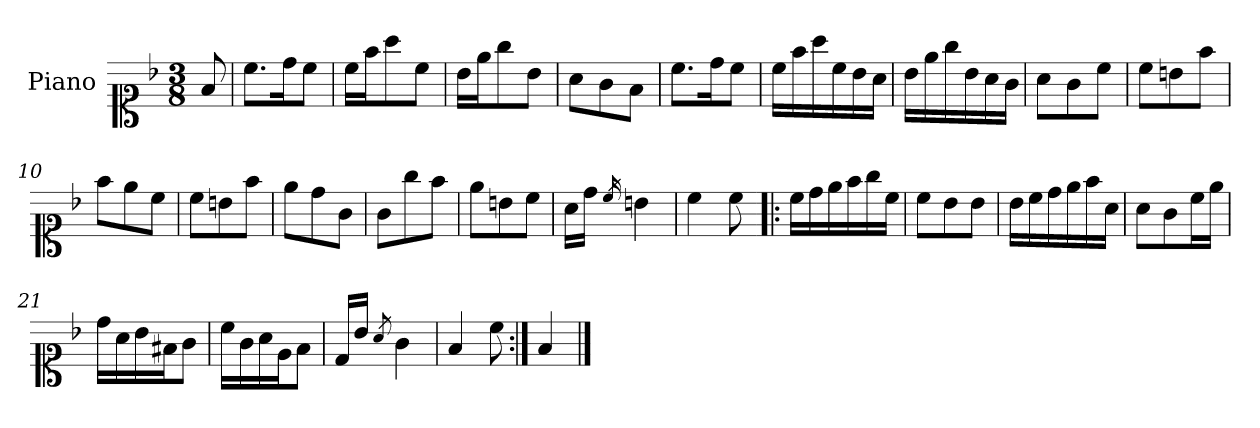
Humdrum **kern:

**kern
*part1
*staff1
*I"Piano
*I'Pno.
*clefC1
*k[b-]
*M3/8
=
8f/
=1
8.cc\L
16dd\K
8cc\J
=2
16cc\LL
16ff\J
8aa\
8cc\J
=3
16b-\LL
16ee\J
8gg\
8b-\J
=4
8a\L
8g\
8f\J
=5
8.cc\L
16dd\K
8cc\J
=6
16cc\LL
16ff\
16aa\
16cc\
16b-\
16a\JJ
=7
16b-\LL
16ee\
16gg\
16b-\
16a\
16g\JJ
=8
8a\L
8g\
8cc\J
!!LO:LB:g=z
=9
8cc\L
8bn\
8ff\J
=10
8ff\L
8ee\
8cc\J
=11
8cc\L
8bn\
8ff\J
=12
8ee\L
8dd\
8g\J
=13
8g\L
8gg\
8ff\J
=14
8ee\L
8bn\
8cc\J
=15
16a\LL
16dd\JJ
16qcc/
4bn\
=16
4cc\
8cc\
=17!|:
16cc\LL
16dd\
16ee\
16ff\
16gg\
16cc\JJ
!!LO:LB:g=z
=18
8cc\L
8b-\
8b-\J
=19
16b-\LL
16cc\
16dd\
16ee\
16ff\
16a\JJ
=20
8a\L
8g\
16cc\L
16ee\JJ
=21
16dd\LL
16a\
16b-\
16f#X\J
8g\J
=22
16cc\LL
16g\
16a\
16e\J
8f\J
=23
16d/LL
16b-/JJ
8qa/
4g\
=24
4f/
8cc\
=25:|!
4f/
==
*-
